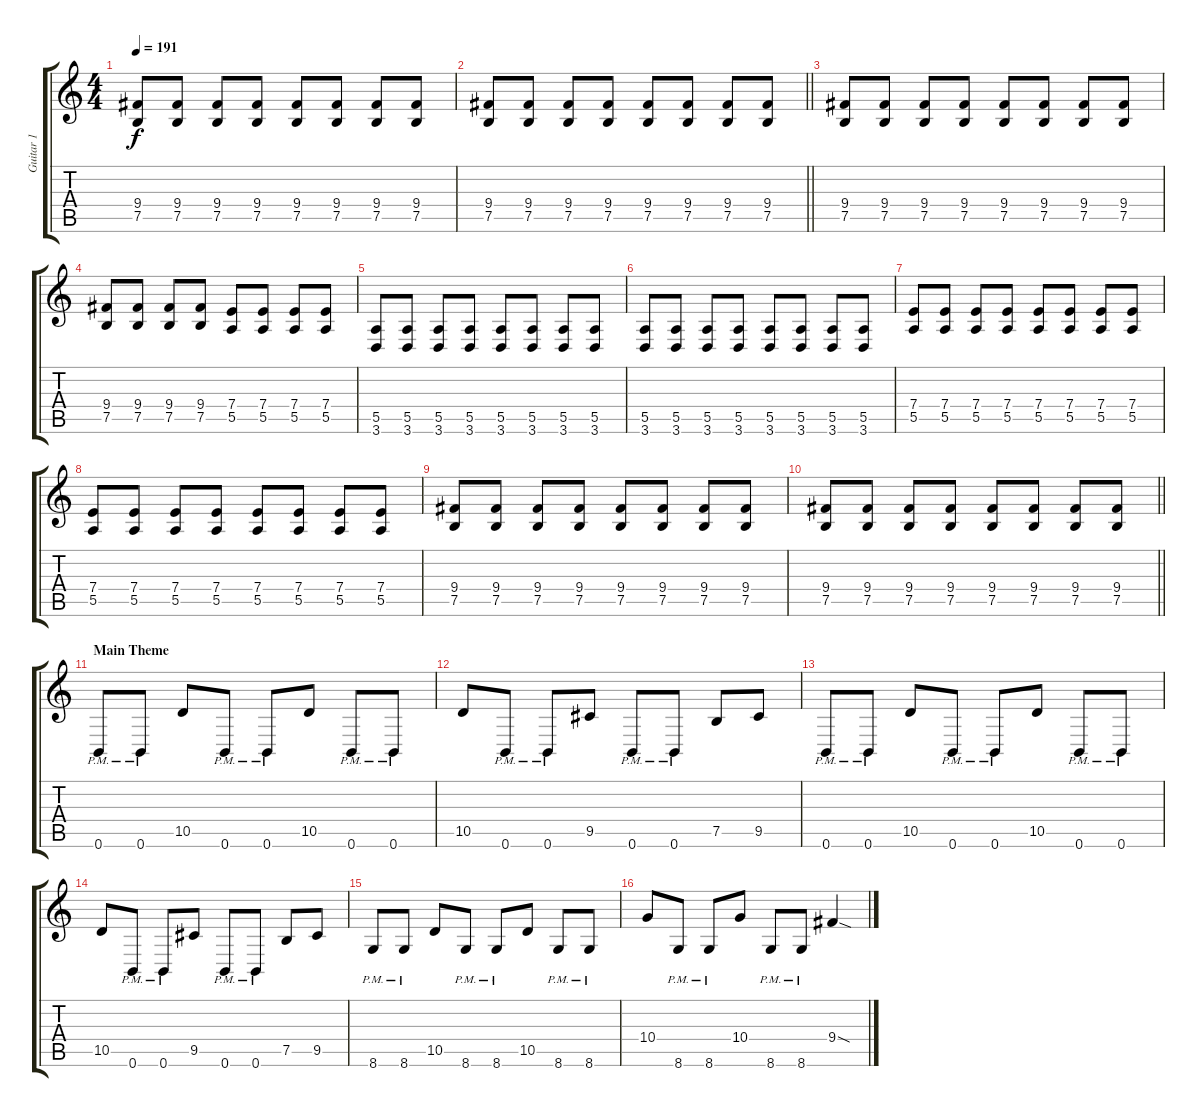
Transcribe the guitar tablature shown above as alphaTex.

\track ("Guitar 1" "Guitar 1") {instrument distortionguitar}
\staff {score tabs}
\tuning (B3 Gb3 D3 A2 E2 B1) {hide}
\ts (4 4)
\tempo 191
\clef g2
\ks c
(9.4 7.5).8{dy f} (9.4 7.5).8 (9.4 7.5).8 (9.4 7.5).8 (9.4 7.5).8 (9.4 7.5).8 (9.4 7.5).8 (9.4 7.5).8 |
\barLineRight lightlight
(9.4 7.5).8 (9.4 7.5).8 (9.4 7.5).8 (9.4 7.5).8 (9.4 7.5).8 (9.4 7.5).8 (9.4 7.5).8 (9.4 7.5).8 |
\section ("" "")
(9.4 7.5).8 (9.4 7.5).8 (9.4 7.5).8 (9.4 7.5).8 (9.4 7.5).8 (9.4 7.5).8 (9.4 7.5).8 (9.4 7.5).8 |
(9.4 7.5).8 (9.4 7.5).8 (9.4 7.5).8 (9.4 7.5).8 (7.4 5.5).8 (7.4 5.5).8 (7.4 5.5).8 (7.4 5.5).8 |
(5.5 3.6).8 (5.5 3.6).8 (5.5 3.6).8 (5.5 3.6).8 (5.5 3.6).8 (5.5 3.6).8 (5.5 3.6).8 (5.5 3.6).8 |
(5.5 3.6).8 (5.5 3.6).8 (5.5 3.6).8 (5.5 3.6).8 (5.5 3.6).8 (5.5 3.6).8 (5.5 3.6).8 (5.5 3.6).8 |
(7.4 5.5).8 (7.4 5.5).8 (7.4 5.5).8 (7.4 5.5).8 (7.4 5.5).8 (7.4 5.5).8 (7.4 5.5).8 (7.4 5.5).8 |
(7.4 5.5).8 (7.4 5.5).8 (7.4 5.5).8 (7.4 5.5).8 (7.4 5.5).8 (7.4 5.5).8 (7.4 5.5).8 (7.4 5.5).8 |
(9.4 7.5).8 (9.4 7.5).8 (9.4 7.5).8 (9.4 7.5).8 (9.4 7.5).8 (9.4 7.5).8 (9.4 7.5).8 (9.4 7.5).8 |
\barLineRight lightlight
(9.4 7.5).8 (9.4 7.5).8 (9.4 7.5).8 (9.4 7.5).8 (9.4 7.5).8 (9.4 7.5).8 (9.4 7.5).8 (9.4 7.5).8 |
\section ("" "Main Theme")
0.6{pm}.8{volume 16} 0.6{pm}.8 10.5.8 0.6{pm}.8 0.6{pm}.8 10.5.8 0.6{pm}.8 0.6{pm}.8 |
10.5.8 0.6{pm}.8 0.6{pm}.8 9.5.8 0.6{pm}.8 0.6{pm}.8 7.5.8 9.5.8 |
0.6{pm}.8 0.6{pm}.8 10.5.8 0.6{pm}.8 0.6{pm}.8 10.5.8 0.6{pm}.8 0.6{pm}.8 |
10.5.8 0.6{pm}.8 0.6{pm}.8 9.5.8 0.6{pm}.8 0.6{pm}.8 7.5.8 9.5.8 |
8.6{pm}.8 8.6{pm}.8 10.5.8 8.6{pm}.8 8.6{pm}.8 10.5.8 8.6{pm}.8 8.6{pm}.8 |
10.4.8 8.6{pm}.8 8.6{pm}.8 10.4.8 8.6{pm}.8 8.6{pm}.8 9.4{sod}.4
